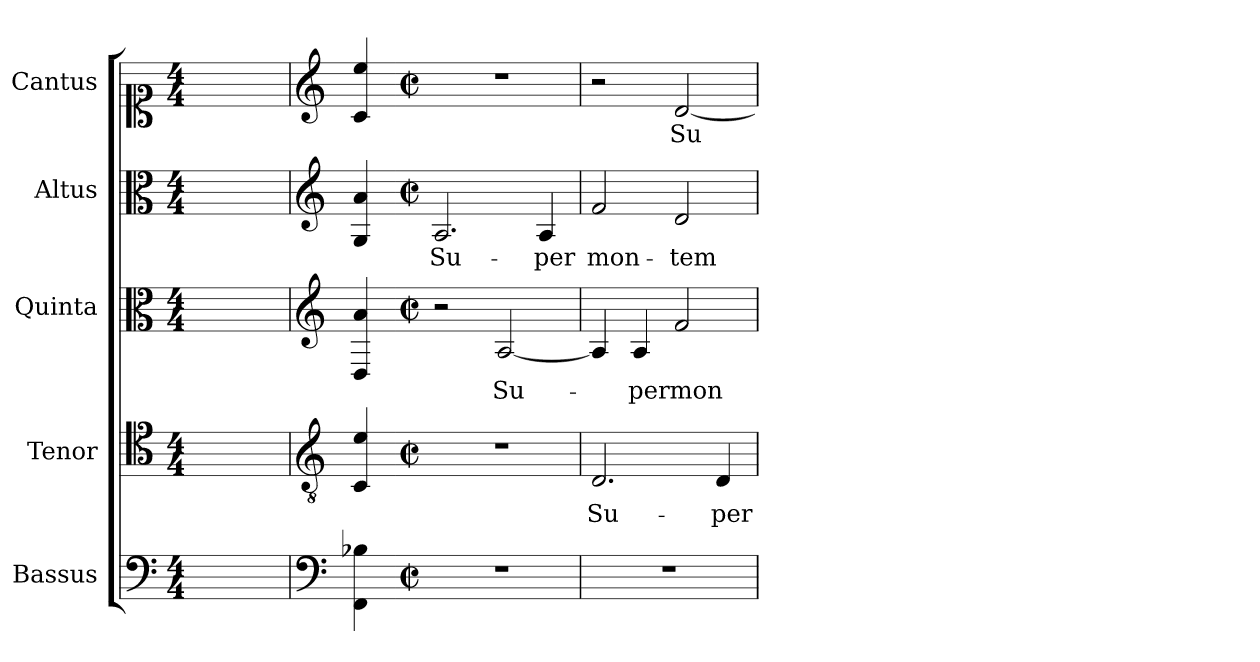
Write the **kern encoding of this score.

**kern	**kern	**text	**kern	**text	**kern	**text	**kern	**text
*part5	*part4	*part4	*part3	*part3	*part2	*part2	*part1	*part1
*staff5	*staff4	*staff4	*staff3	*staff3	*staff2	*staff2	*staff1	*staff1
*I"Bassus	*I"Tenor	*	*I"Quinta	*	*I"Altus	*	*I"Cantus	*
*I'B.	*I'T.	*	*I'A.	*	*I'A.	*	*I'S.	*
!!LO:PB:g=z
*clefF4	*clefC4	*	*clefC3	*	*clefC3	*	*clefC1	*
*	*ITrd7c12	*	*	*	*	*	*	*
*k[]	*k[]	*	*k[]	*	*k[]	*	*k[]	*
*C:	*C:	*	*C:	*	*C:	*	*C:	*
*M4/4	*M4/4	*	*M4/4	*	*M4/4	*	*M4/4	*
=1	=1	=1	=1	=1	=1	=1	=1	=1
1ryy	1ryy	.	1ryy	.	1ryy	.	1ryy	.
=2	=2	=2	=2	=2	=2	=2	=2	=2
*clefF4	*clefGv2	*	*clefG2	*	*clefG2	*	*clefG2	*
4FFi\ 4B-Xi	4CCi/ 4Ei	.	4Di/ 4ai	.	4Gi/ 4ai	.	4ci/ 4eei	.
=1-	=1-	=1-	=1-	=1-	=1-	=1-	=1-	=1-
*M2/2	*M2/2	*	*M2/2	*	*M2/2	*	*M2/2	*
*met(c|)	*met(c|)	*	*met(c|)	*	*met(c|)	*	*met(c|)	*
!	!	!	!	!	!	!LO:LY:b:color=#000000	!	!
1r	1r	.	2r	.	2.Ai/	Su-	1r	.
!	!	!	!	!LO:LY:b:color=#000000	!	!	!	!
.	.	.	[<2Ai/	Su-	.	.	.	.
!	!	!	!	!	!	!LO:LY:b:color=#000000	!	!
.	.	.	.	.	4Ai/	-per	.	.
=2	=2	=2	=2	=2	=2	=2	=2	=2
!	!	!LO:LY:b:color=#000000	!	!	!	!	!	!
!	!	!	!	!	!	!LO:LY:b:color=#000000	!	!
1r	2.DDi/	Su-	4Ai/]	.	2fi/	mon-	2r	.
!	!	!	!	!LO:LY:b:color=#000000	!	!	!	!
.	.	.	4Ai/	-per	.	.	.	.
!	!	!	!	!LO:LY:b:color=#000000	!	!	!	!
!	!	!	!	!	!	!LO:LY:b:color=#000000	!	!
!	!	!	!	!	!	!	!	!LO:LY:b:color=#000000
.	.	.	2fi/	mon-	2di/	-tem	[<2di/	Su-
!	!	!LO:LY:b:color=#000000	!	!	!	!	!	!
.	4DDi/	-per	.	.	.	.	.	.
=	=	=	=	=	=	=	=	=
*-	*-	*-	*-	*-	*-	*-	*-	*-
